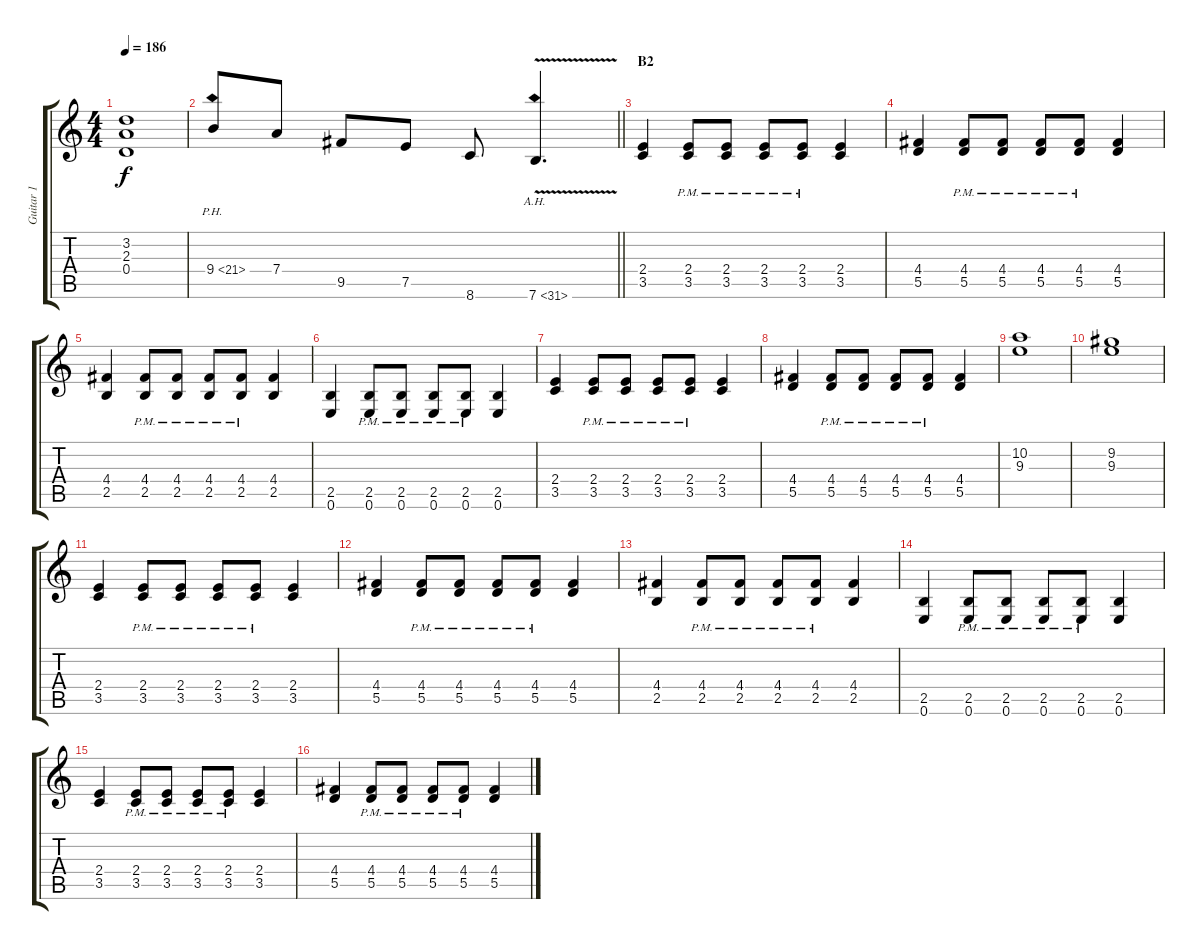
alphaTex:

\track ("Guitar 1" "Guitar 1") {instrument distortionguitar}
\staff {score tabs}
\tuning (E4 B3 G3 D3 A2 E2) {hide}
\ts (4 4)
\tempo 186
\clef g2
\ks c
(3.2{t} 2.3{t} 0.4{t}).1{dy f} |
\barLineRight lightlight
9.4{ph 12}.8 7.4.8 9.5.8 7.5.8 8.6.8 7.6{ah 24 v}.4{d} |
\section ("" "B2")
(2.4 3.5).4 (2.4{pm} 3.5{pm}).8 (2.4{pm} 3.5{pm}).8 (2.4{pm} 3.5{pm}).8 (2.4{pm} 3.5{pm}).8 (2.4 3.5).4 |
(4.4 5.5).4 (4.4{pm} 5.5{pm}).8 (4.4{pm} 5.5{pm}).8 (4.4{pm} 5.5{pm}).8 (4.4{pm} 5.5{pm}).8 (4.4 5.5).4 |
(4.4 2.5).4 (4.4{pm} 2.5{pm}).8 (4.4{pm} 2.5{pm}).8 (4.4{pm} 2.5{pm}).8 (4.4{pm} 2.5{pm}).8 (4.4 2.5).4 |
(2.5 0.6).4 (2.5{pm} 0.6{pm}).8 (2.5{pm} 0.6{pm}).8 (2.5{pm} 0.6{pm}).8 (2.5{pm} 0.6{pm}).8 (2.5 0.6).4 |
(2.4 3.5).4 (2.4{pm} 3.5{pm}).8 (2.4{pm} 3.5{pm}).8 (2.4{pm} 3.5{pm}).8 (2.4{pm} 3.5{pm}).8 (2.4 3.5).4 |
(4.4 5.5).4 (4.4{pm} 5.5{pm}).8 (4.4{pm} 5.5{pm}).8 (4.4{pm} 5.5{pm}).8 (4.4{pm} 5.5{pm}).8 (4.4 5.5).4 |
(10.2 9.3).1 |
(9.2 9.3).1 |
(2.4 3.5).4 (2.4{pm} 3.5{pm}).8 (2.4{pm} 3.5{pm}).8 (2.4{pm} 3.5{pm}).8 (2.4{pm} 3.5{pm}).8 (2.4 3.5).4 |
(4.4 5.5).4 (4.4{pm} 5.5{pm}).8 (4.4{pm} 5.5{pm}).8 (4.4{pm} 5.5{pm}).8 (4.4{pm} 5.5{pm}).8 (4.4 5.5).4 |
(4.4 2.5).4 (4.4{pm} 2.5{pm}).8 (4.4{pm} 2.5{pm}).8 (4.4{pm} 2.5{pm}).8 (4.4{pm} 2.5{pm}).8 (4.4 2.5).4 |
(2.5 0.6).4 (2.5{pm} 0.6{pm}).8 (2.5{pm} 0.6{pm}).8 (2.5{pm} 0.6{pm}).8 (2.5{pm} 0.6{pm}).8 (2.5 0.6).4 |
(2.4 3.5).4 (2.4{pm} 3.5{pm}).8 (2.4{pm} 3.5{pm}).8 (2.4{pm} 3.5{pm}).8 (2.4{pm} 3.5{pm}).8 (2.4 3.5).4 |
(4.4 5.5).4 (4.4{pm} 5.5{pm}).8 (4.4{pm} 5.5{pm}).8 (4.4{pm} 5.5{pm}).8 (4.4{pm} 5.5{pm}).8 (4.4 5.5).4
